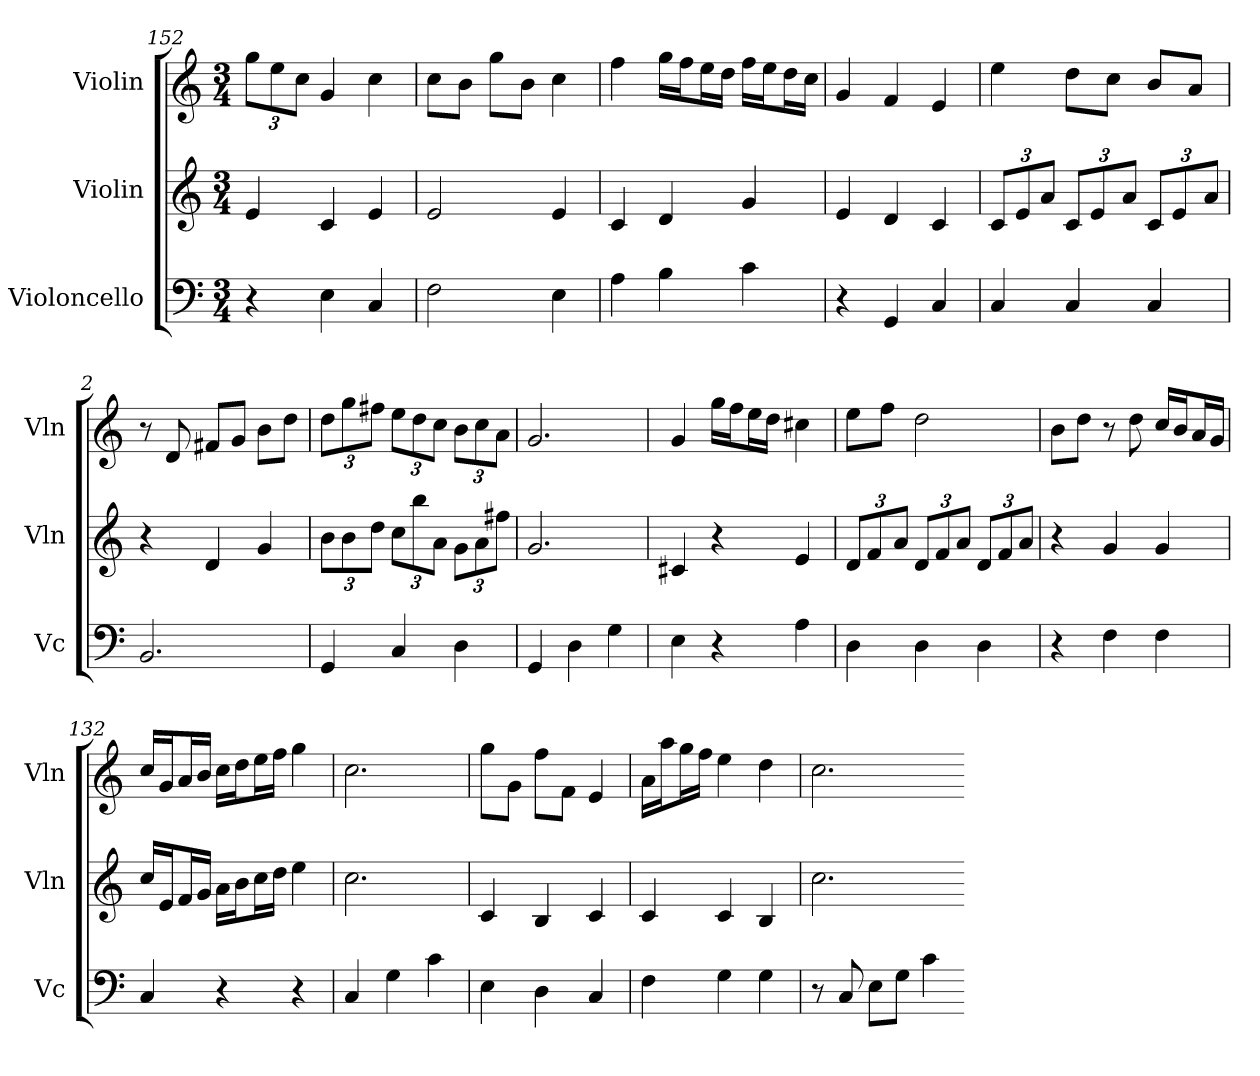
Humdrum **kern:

**kern	**kern	**kern
*part3	*part2	*part1
*staff3	*staff2	*staff1
*I"Violoncello	*I"Violin	*I"Violin
*I'Vc	*I'Vln	*I'Vln
*k[]	*k[]	*k[]
*M3/4	*M3/4	*M3/4
*MM120	*MM120	*MM120
=152	=152	=152
4r	4e	12ggL
.	.	12ee
.	.	12ccJ
4E	4c	4g
4C	4e	4cc
=74	=74	=74
2F	2e	8ccL
.	.	8bJ
.	.	8ggL
.	.	8bJ
4E	4e	4cc
=171	=171	=171
4A	4c	4ff
4B	4d	16ggLL
.	.	16ffJ
.	.	16eeL
.	.	16ddJJ
4c	4g	16ffLL
.	.	16eeJ
.	.	16ddL
.	.	16ccJJ
=61	=61	=61
4r	4e	4g
4GG	4d	4f
4C	4c	4e
=99	=99	=99
4C	12cL	4ee
.	12e	.
.	12aJ	.
4C	12cL	8ddL
.	12e	.
.	.	8ccJ
.	12aJ	.
4C	12cL	8bL
.	12e	.
.	.	8aJ
.	12aJ	.
=2	=2	=2
2.BB	4r	8r
.	.	8d
.	4d	8f#XL
.	.	8gJ
.	4g	8bL
.	.	8ddJ
=62	=62	=62
4GG	12bL	12ddL
.	12b	12gg
.	12ddJ	12ff#XJ
4C	12ccL	12eeL
.	12bb	12dd
.	12aJ	12ccJ
4D	12gL	12bL
.	12a	12cc
.	12ff#XJ	12aJ
=81	=81	=81
4GG	2.g	2.g
4D	.	.
4G	.	.
=25	=25	=25
4E	4c#X	4g
4r	4r	16ggLL
.	.	16ffJ
.	.	16eeL
.	.	16ddJJ
4A	4e	4cc#X
=176	=176	=176
4D	12dL	8eeL
.	12f	.
.	.	8ffJ
.	12aJ	.
4D	12dL	2dd
.	12f	.
.	12aJ	.
4D	12dL	.
.	12f	.
.	12aJ	.
=19	=19	=19
4r	4r	8bL
.	.	8ddJ
4F	4g	8r
.	.	8dd
4F	4g	16ccLL
.	.	16bJ
.	.	16aL
.	.	16gJJ
=132	=132	=132
4C	16ccLL	16ccLL
.	16eJ	16gJ
.	16fL	16aL
.	16gJJ	16bJJ
4r	16aLL	16ccLL
.	16bJ	16ddJ
.	16ccL	16eeL
.	16ddJJ	16ffJJ
4r	4ee	4gg
=67	=67	=67
4C	2.cc	2.cc
4G	.	.
4c	.	.
=168	=168	=168
4E	4c	8ggL
.	.	8gJ
4D	4B	8ffL
.	.	8fJ
4C	4c	4e
=23	=23	=23
4F	4c	16aLL
.	.	16aaJ
.	.	16ggL
.	.	16ffJJ
4G	4c	4ee
4G	4B	4dd
=79	=79	=79
8r	2.cc	2.cc
8C	.	.
8EL	.	.
8GJ	.	.
4c	.	.
=-	=-	=-
*-	*-	*-
